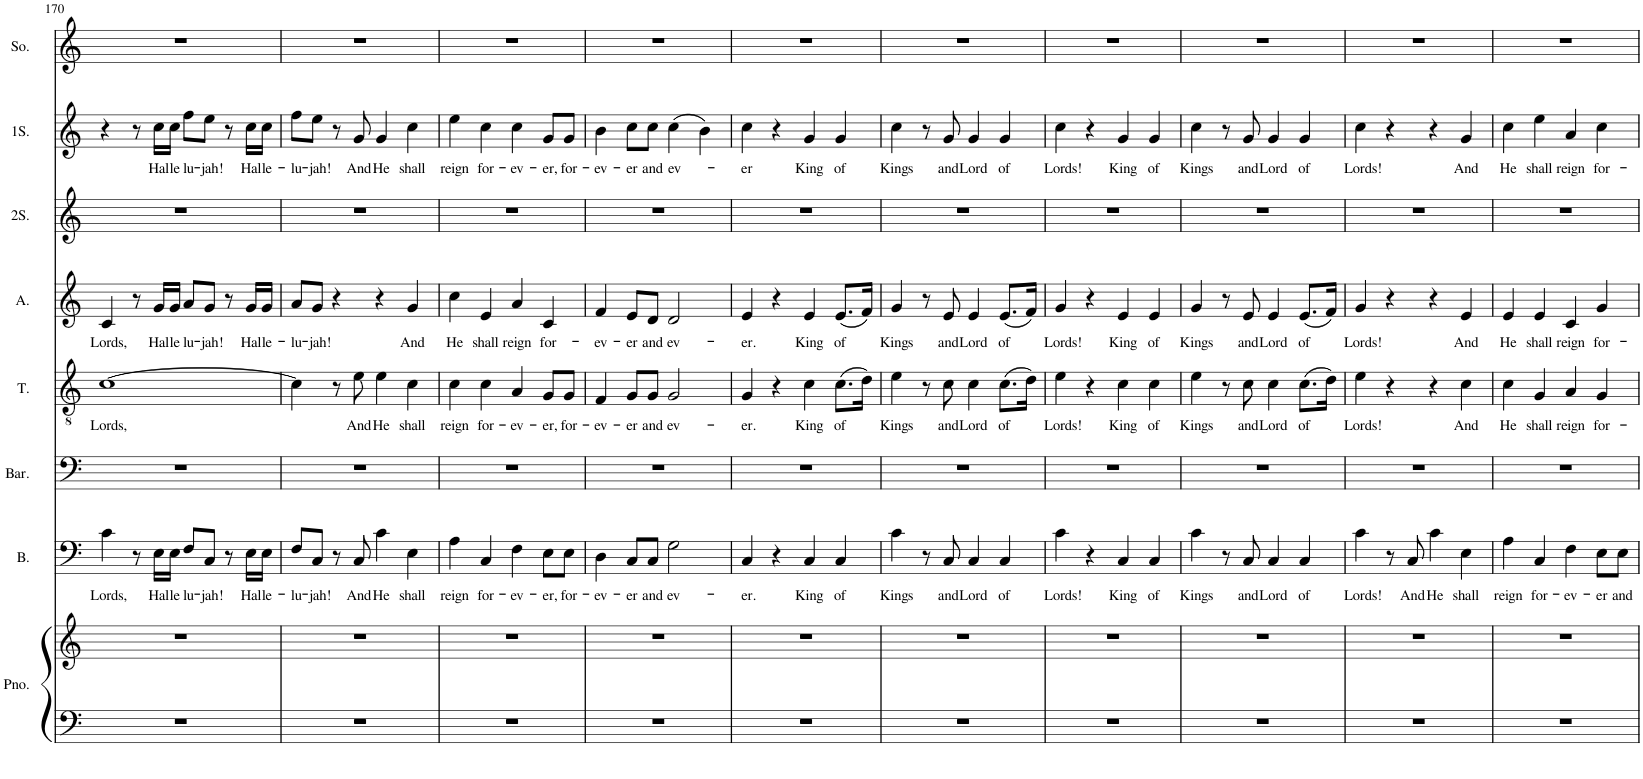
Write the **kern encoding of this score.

**kern	**kern	**kern	**text	**kern	**kern	**text	**kern	**text	**kern	**kern	**text	**kern
*part8	*part8	*part7	*part7	*part6	*part5	*part5	*part4	*part4	*part3	*part2	*part2	*part1
*staff9	*staff8	*staff7	*staff7	*staff6	*staff5	*staff5	*staff4	*staff4	*staff3	*staff2	*staff2	*staff1
*I"Piano	*	*I"Bass	*	*I"Baritone	*I"Tenor	*	*I"Alto	*	*I"2.Soprano	*I"1.Soprano	*	*I"Solo
*I'Pno.	*	*I'B.	*	*I'Bar.	*I'T.	*	*I'A.	*	*I'2S.	*I'1S.	*	*I'So.
!!LO:PB:g=z
*clefF4	*clefG2	*clefF4	*	*clefF4	*clefGv2	*	*clefG2	*	*clefG2	*clefG2	*	*clefG2
*k[]	*k[]	*k[]	*	*k[]	*k[]	*	*k[]	*	*k[]	*k[]	*	*k[]
*M4/4	*M4/4	*M4/4	*	*M4/4	*M4/4	*	*M4/4	*	*M4/4	*M4/4	*	*M4/4
=170	=170	=170	=170	=170	=170	=170	=170	=170	=170	=170	=170	=170
!	!	!	!LO:LY:b	!	!	!LO:LY:b	!	!LO:LY:b	!	!	!	!
1r	1r	4c\	Lords,	1r	[1c	Lords,	4c/	Lords,	1r	4r	.	1r
.	.	8r	.	.	.	.	8r	.	.	8r	.	.
!	!	!	!LO:LY:b	!	!	!	!	!LO:LY:b	!	!	!LO:LY:b	!
.	.	16E\LL	Hal-	.	.	.	16g/LL	Hal-	.	16cc\LL	Hal-	.
!	!	!	!LO:LY:b	!	!	!	!	!LO:LY:b	!	!	!LO:LY:b	!
.	.	16E\JJ	-le-	.	.	.	16g/JJ	-le-	.	16cc\JJ	-le-	.
!	!	!	!LO:LY:b	!	!	!	!	!LO:LY:b	!	!	!LO:LY:b	!
.	.	8F/L	-lu-	.	.	.	8a/L	-lu-	.	8ff\L	-lu-	.
!	!	!	!LO:LY:b	!	!	!	!	!LO:LY:b	!	!	!LO:LY:b	!
.	.	8C/J	-jah!	.	.	.	8g/J	-jah!	.	8ee\J	-jah!	.
.	.	8r	.	.	.	.	8r	.	.	8r	.	.
!	!	!	!LO:LY:b	!	!	!	!	!LO:LY:b	!	!	!LO:LY:b	!
.	.	16E\LL	Hal-	.	.	.	16g/LL	Hal-	.	16cc\LL	Hal-	.
!	!	!	!LO:LY:b	!	!	!	!	!LO:LY:b	!	!	!LO:LY:b	!
.	.	16E\JJ	-le-	.	.	.	16g/JJ	-le-	.	16cc\JJ	-le-	.
=171	=171	=171	=171	=171	=171	=171	=171	=171	=171	=171	=171	=171
!	!	!	!LO:LY:b	!	!	!	!	!LO:LY:b	!	!	!LO:LY:b	!
1r	1r	8F/L	-lu-	1r	4c\]	.	8a/L	-lu-	1r	8ff\L	-lu-	1r
!	!	!	!LO:LY:b	!	!	!	!	!LO:LY:b	!	!	!LO:LY:b	!
.	.	8C/J	-jah!	.	.	.	8g/J	-jah!	.	8ee\J	-jah!	.
.	.	8r	.	.	8r	.	4r	.	.	8r	.	.
!	!	!	!LO:LY:b	!	!	!LO:LY:b	!	!	!	!	!LO:LY:b	!
.	.	8C/	And	.	8e\	And	.	.	.	8g/	And	.
!	!	!	!LO:LY:b	!	!	!LO:LY:b	!	!	!	!	!LO:LY:b	!
.	.	4c\	He	.	4e\	He	4r	.	.	4g/	He	.
!	!	!	!LO:LY:b	!	!	!LO:LY:b	!	!LO:LY:b	!	!	!LO:LY:b	!
.	.	4E\	shall	.	4c\	shall	4g/	And	.	4cc\	shall	.
=172	=172	=172	=172	=172	=172	=172	=172	=172	=172	=172	=172	=172
!	!	!	!LO:LY:b	!	!	!LO:LY:b	!	!LO:LY:b	!	!	!LO:LY:b	!
1r	1r	4A\	reign	1r	4c\	reign	4cc\	He	1r	4ee\	reign	1r
!	!	!	!LO:LY:b	!	!	!LO:LY:b	!	!LO:LY:b	!	!	!LO:LY:b	!
.	.	4C/	for-	.	4c\	for-	4e/	shall	.	4cc\	for-	.
!	!	!	!LO:LY:b	!	!	!LO:LY:b	!	!LO:LY:b	!	!	!LO:LY:b	!
.	.	4F\	-ev-	.	4A/	-ev-	4a/	reign	.	4cc\	-ev-	.
!	!	!	!LO:LY:b	!	!	!LO:LY:b	!	!LO:LY:b	!	!	!LO:LY:b	!
.	.	8E\L	-er,	.	8G/L	-er,	4c/	for-	.	8g/L	-er,	.
!	!	!	!LO:LY:b	!	!	!LO:LY:b	!	!	!	!	!LO:LY:b	!
.	.	8E\J	for-	.	8G/J	for-	.	.	.	8g/J	for-	.
=173	=173	=173	=173	=173	=173	=173	=173	=173	=173	=173	=173	=173
!	!	!	!LO:LY:b	!	!	!LO:LY:b	!	!LO:LY:b	!	!	!LO:LY:b	!
1r	1r	4D\	-ev-	1r	4F/	-ev-	4f/	-ev-	1r	4b\	-ev-	1r
!	!	!	!LO:LY:b	!	!	!LO:LY:b	!	!LO:LY:b	!	!	!LO:LY:b	!
.	.	8C/L	-er	.	8G/L	-er	8e/L	-er	.	8cc\L	-er	.
!	!	!	!LO:LY:b	!	!	!LO:LY:b	!	!LO:LY:b	!	!	!LO:LY:b	!
.	.	8C/J	and	.	8G/J	and	8d/J	and	.	8cc\J	and	.
!	!	!	!LO:LY:b	!	!	!LO:LY:b	!	!LO:LY:b	!	!	!LO:LY:b	!
.	.	2G\	ev-	.	2G/	ev-	2d/	ev-	.	(4cc\	ev-	.
.	.	.	.	.	.	.	.	.	.	4b\)	.	.
=174	=174	=174	=174	=174	=174	=174	=174	=174	=174	=174	=174	=174
!	!	!	!LO:LY:b	!	!	!LO:LY:b	!	!LO:LY:b	!	!	!LO:LY:b	!
1r	1r	4C/	-er.	1r	4G/	-er.	4e/	-er.	1r	4cc\	-er	1r
.	.	4r	.	.	4r	.	4r	.	.	4r	.	.
!	!	!	!LO:LY:b	!	!	!LO:LY:b	!	!LO:LY:b	!	!	!LO:LY:b	!
.	.	4C/	King	.	4c\	King	4e/	King	.	4g/	King	.
!	!	!	!LO:LY:b	!	!	!LO:LY:b	!	!LO:LY:b	!	!	!LO:LY:b	!
.	.	4C/	of	.	(8.c\L	of	(8.e/L	of	.	4g/	of	.
.	.	.	.	.	16d\Jk)	.	16f/Jk)	.	.	.	.	.
=175	=175	=175	=175	=175	=175	=175	=175	=175	=175	=175	=175	=175
!	!	!	!LO:LY:b	!	!	!LO:LY:b	!	!LO:LY:b	!	!	!LO:LY:b	!
1r	1r	4c\	Kings	1r	4e\	Kings	4g/	Kings	1r	4cc\	Kings	1r
.	.	8r	.	.	8r	.	8r	.	.	8r	.	.
!	!	!	!LO:LY:b	!	!	!LO:LY:b	!	!LO:LY:b	!	!	!LO:LY:b	!
.	.	8C/	and	.	8c\	and	8e/	and	.	8g/	and	.
!	!	!	!LO:LY:b	!	!	!LO:LY:b	!	!LO:LY:b	!	!	!LO:LY:b	!
.	.	4C/	Lord	.	4c\	Lord	4e/	Lord	.	4g/	Lord	.
!	!	!	!LO:LY:b	!	!	!LO:LY:b	!	!LO:LY:b	!	!	!LO:LY:b	!
.	.	4C/	of	.	(8.c\L	of	(8.e/L	of	.	4g/	of	.
.	.	.	.	.	16d\Jk)	.	16f/Jk)	.	.	.	.	.
=176	=176	=176	=176	=176	=176	=176	=176	=176	=176	=176	=176	=176
!	!	!	!LO:LY:b	!	!	!LO:LY:b	!	!LO:LY:b	!	!	!LO:LY:b	!
1r	1r	4c\	Lords!	1r	4e\	Lords!	4g/	Lords!	1r	4cc\	Lords!	1r
.	.	4r	.	.	4r	.	4r	.	.	4r	.	.
!	!	!	!LO:LY:b	!	!	!LO:LY:b	!	!LO:LY:b	!	!	!LO:LY:b	!
.	.	4C/	King	.	4c\	King	4e/	King	.	4g/	King	.
!	!	!	!LO:LY:b	!	!	!LO:LY:b	!	!LO:LY:b	!	!	!LO:LY:b	!
.	.	4C/	of	.	4c\	of	4e/	of	.	4g/	of	.
=177	=177	=177	=177	=177	=177	=177	=177	=177	=177	=177	=177	=177
!	!	!	!LO:LY:b	!	!	!LO:LY:b	!	!LO:LY:b	!	!	!LO:LY:b	!
1r	1r	4c\	Kings	1r	4e\	Kings	4g/	Kings	1r	4cc\	Kings	1r
.	.	8r	.	.	8r	.	8r	.	.	8r	.	.
!	!	!	!LO:LY:b	!	!	!LO:LY:b	!	!LO:LY:b	!	!	!LO:LY:b	!
.	.	8C/	and	.	8c\	and	8e/	and	.	8g/	and	.
!	!	!	!LO:LY:b	!	!	!LO:LY:b	!	!LO:LY:b	!	!	!LO:LY:b	!
.	.	4C/	Lord	.	4c\	Lord	4e/	Lord	.	4g/	Lord	.
!	!	!	!LO:LY:b	!	!	!LO:LY:b	!	!LO:LY:b	!	!	!LO:LY:b	!
.	.	4C/	of	.	(8.c\L	of	(8.e/L	of	.	4g/	of	.
.	.	.	.	.	16d\Jk)	.	16f/Jk)	.	.	.	.	.
=178	=178	=178	=178	=178	=178	=178	=178	=178	=178	=178	=178	=178
!	!	!	!LO:LY:b	!	!	!LO:LY:b	!	!LO:LY:b	!	!	!LO:LY:b	!
1r	1r	4c\	Lords!	1r	4e\	Lords!	4g/	Lords!	1r	4cc\	Lords!	1r
.	.	8r	.	.	4r	.	4r	.	.	4r	.	.
!	!	!	!LO:LY:b	!	!	!	!	!	!	!	!	!
.	.	8C/	And	.	.	.	.	.	.	.	.	.
!	!	!	!LO:LY:b	!	!	!	!	!	!	!	!	!
.	.	4c\	He	.	4r	.	4r	.	.	4r	.	.
!	!	!	!LO:LY:b	!	!	!LO:LY:b	!	!LO:LY:b	!	!	!LO:LY:b	!
.	.	4E\	shall	.	4c\	And	4e/	And	.	4g/	And	.
=179	=179	=179	=179	=179	=179	=179	=179	=179	=179	=179	=179	=179
!	!	!	!LO:LY:b	!	!	!LO:LY:b	!	!LO:LY:b	!	!	!LO:LY:b	!
1r	1r	4A\	reign	1r	4c\	He	4e/	He	1r	4cc\	He	1r
!	!	!	!LO:LY:b	!	!	!LO:LY:b	!	!LO:LY:b	!	!	!LO:LY:b	!
.	.	4C/	for-	.	4G/	shall	4e/	shall	.	4ee\	shall	.
!	!	!	!LO:LY:b	!	!	!LO:LY:b	!	!LO:LY:b	!	!	!LO:LY:b	!
.	.	4F\	-ev-	.	4A/	reign	4c/	reign	.	4a/	reign	.
!	!	!	!LO:LY:b	!	!	!LO:LY:b	!	!LO:LY:b	!	!	!LO:LY:b	!
.	.	8E\L	-er	.	4G/	for-	4g/	for-	.	4cc\	for-	.
!	!	!	!LO:LY:b	!	!	!	!	!	!	!	!	!
.	.	8E\J	and	.	.	.	.	.	.	.	.	.
=	=	=	=	=	=	=	=	=	=	=	=	=
*-	*-	*-	*-	*-	*-	*-	*-	*-	*-	*-	*-	*-
